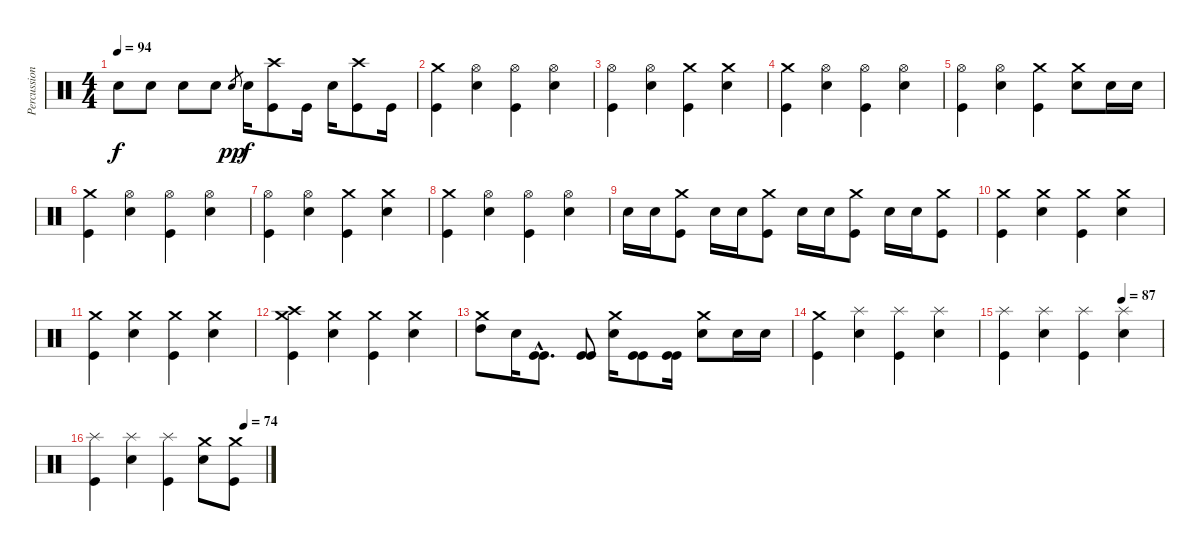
\track ("Percussion" "Percussion") {instrument percussion}
\staff {score}
\articulation defaults
\ts (4 4)
\tempo 94
\clef neutral
\ks c "Snare (hit) 2".8{dy f} "Snare (hit) 2".8 "Snare (hit) 2".8 "Snare (hit) 2".8 "Snare (hit) 2".8{gr dy pp} "Snare (hit) 2".16{dy f}
("Crash high (hit)" "Kick (hit)").8 "Kick (hit)".16 "Snare (hit) 2".16 ("Crash high (hit)" "Kick (hit)").8 "Kick (hit)".16 |
("Crash medium (hit)" "Kick (hit)").4 ("Hi-Hat (open)" "Snare (hit) 2").4 ("Hi-Hat (open)" "Kick (hit)").4 ("Hi-Hat (open)" "Snare (hit) 2").4 |
("Hi-Hat (open)" "Kick (hit)").4 ("Hi-Hat (open)" "Snare (hit) 2").4 ("Crash medium (hit)" "Kick (hit)").4 ("Crash medium (hit)" "Snare (hit) 2").4 |
("Crash medium (hit)" "Kick (hit)").4 ("Hi-Hat (open)" "Snare (hit) 2").4 ("Hi-Hat (open)" "Kick (hit)").4 ("Hi-Hat (open)" "Snare (hit) 2").4 |
("Hi-Hat (open)" "Kick (hit)").4 ("Hi-Hat (open)" "Snare (hit) 2").4 ("Crash medium (hit)" "Kick (hit)").4 ("Crash medium (hit)" "Snare (hit) 2").8 "Snare (hit) 2".16 "Snare (hit) 2".16 |
("Crash medium (hit)" "Kick (hit)").4 ("Hi-Hat (open)" "Snare (hit) 2").4 ("Hi-Hat (open)" "Kick (hit)").4 ("Hi-Hat (open)" "Snare (hit) 2").4 |
("Hi-Hat (open)" "Kick (hit)").4 ("Hi-Hat (open)" "Snare (hit) 2").4 ("Crash medium (hit)" "Kick (hit)").4 ("Crash medium (hit)" "Snare (hit) 2").4 |
("Crash medium (hit)" "Kick (hit)").4 ("Hi-Hat (open)" "Snare (hit) 2").4 ("Hi-Hat (open)" "Kick (hit)").4 ("Hi-Hat (open)" "Snare (hit) 2").4 |
"Snare (hit) 2".16 "Snare (hit) 2".16 ("Crash medium (hit)" "Kick (hit)").8 "Snare (hit) 2".16 "Snare (hit) 2".16 ("Crash medium (hit)" "Kick (hit)").8 "Snare (hit) 2".16 "Snare (hit) 2".16 ("Crash medium (hit)" "Kick (hit)").8 "Snare (hit) 2".16 "Snare (hit) 2".16 ("Crash medium (hit)" "Kick (hit)").8 |
("Crash medium (hit)" "Kick (hit)").4 ("Crash medium (hit)" "Snare (hit) 2").4 ("Crash medium (hit)" "Kick (hit)").4 ("Crash medium (hit)" "Snare (hit) 2").4 |
("Crash medium (hit)" "Kick (hit)").4 ("Crash medium (hit)" "Snare (hit) 2").4 ("Crash medium (hit)" "Kick (hit)").4 ("Crash medium (hit)" "Snare (hit) 2").4 |
("Crash high (hit)" "Crash medium (hit)" "Kick (hit)").4 ("Crash medium (hit)" "Snare (hit) 2").4 ("Crash medium (hit)" "Kick (hit)").4 ("Crash medium (hit)" "Snare (hit) 2").4 |
("Crash medium (hit)" "High Tom (hit)").8 "Snare (hit) 2".16 ("Kick (hit)"{hac} "Kick (hit)"{hac}).8{d} ("Kick (hit)" "Kick (hit)").8 ("Crash medium (hit)" "Snare (hit) 2").16 ("Kick (hit)" "Kick (hit)").8 ("Kick (hit)" "Kick (hit)").16 ("Crash medium (hit)" "Snare (hit) 2").8 "Snare (hit) 2".16 "Snare (hit) 2".16 |
("Crash medium (hit)" "Kick (hit)").4 ("Splash (hit)" "Snare (hit) 2").4 ("Splash (hit)" "Kick (hit)").4 ("Splash (hit)" "Snare (hit) 2").4 |
\tempo (87 0.75)
("Splash (hit)" "Kick (hit)").4 ("Splash (hit)" "Snare (hit) 2").4 ("Splash (hit)" "Kick (hit)").4 ("Splash (hit)" "Snare (hit) 2").4 |
\tempo (74 0.875)
("Splash (hit)" "Kick (hit)").4 ("Splash (hit)" "Snare (hit) 2").4 ("Splash (hit)" "Kick (hit)").4 ("Crash medium (hit)" "Snare (hit) 2").8 ("Crash medium (hit)" "Kick (hit)").8
